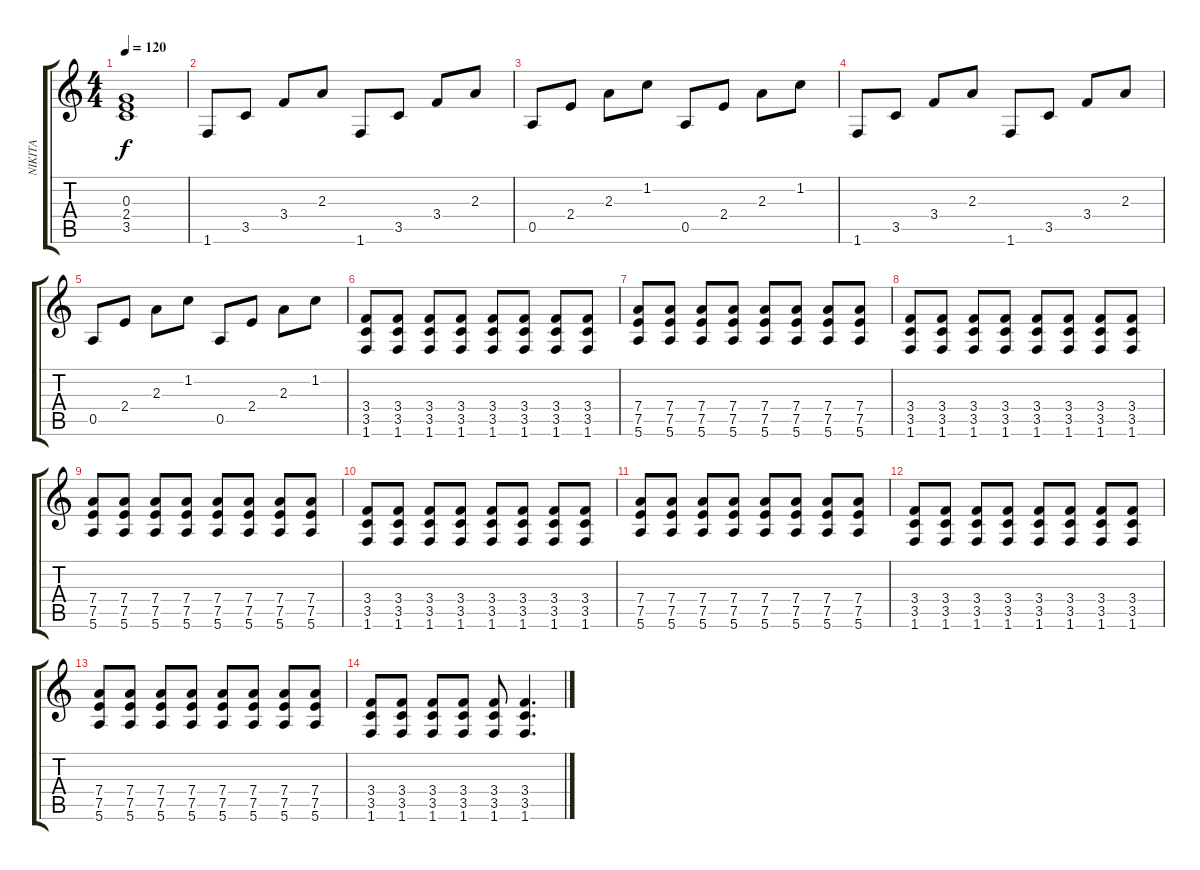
\track ("NIKITA" "NIKITA") {instrument electricguitarjazz}
\staff {score tabs}
\tuning (E4 B3 G3 D3 A2 E2) {hide}
\ts (4 4)
\tempo 120
\clef g2
\ks c
(0.3{t} 2.4{t} 3.5{t}).1{dy f} |
1.6.8{instrument electricguitarjazz} 3.5.8 3.4.8 2.3.8 1.6.8 3.5.8 3.4.8 2.3.8 |
0.5.8 2.4.8 2.3.8 1.2.8 0.5.8 2.4.8 2.3.8 1.2.8 |
1.6.8 3.5.8 3.4.8 2.3.8 1.6.8 3.5.8 3.4.8 2.3.8 |
0.5.8 2.4.8 2.3.8 1.2.8 0.5.8 2.4.8 2.3.8 1.2.8 |
(3.4 3.5 1.6).8{instrument distortionguitar} (3.4 3.5 1.6).8 (3.4 3.5 1.6).8 (3.4 3.5 1.6).8 (3.4 3.5 1.6).8 (3.4 3.5 1.6).8 (3.4 3.5 1.6).8 (3.4 3.5 1.6).8 |
(7.4 7.5 5.6).8 (7.4 7.5 5.6).8 (7.4 7.5 5.6).8 (7.4 7.5 5.6).8 (7.4 7.5 5.6).8 (7.4 7.5 5.6).8 (7.4 7.5 5.6).8 (7.4 7.5 5.6).8 |
(3.4 3.5 1.6).8{instrument distortionguitar} (3.4 3.5 1.6).8 (3.4 3.5 1.6).8 (3.4 3.5 1.6).8 (3.4 3.5 1.6).8 (3.4 3.5 1.6).8 (3.4 3.5 1.6).8 (3.4 3.5 1.6).8 |
(7.4 7.5 5.6).8 (7.4 7.5 5.6).8 (7.4 7.5 5.6).8 (7.4 7.5 5.6).8 (7.4 7.5 5.6).8 (7.4 7.5 5.6).8 (7.4 7.5 5.6).8 (7.4 7.5 5.6).8 |
(3.4 3.5 1.6).8{instrument distortionguitar} (3.4 3.5 1.6).8 (3.4 3.5 1.6).8 (3.4 3.5 1.6).8 (3.4 3.5 1.6).8 (3.4 3.5 1.6).8 (3.4 3.5 1.6).8 (3.4 3.5 1.6).8 |
(7.4 7.5 5.6).8 (7.4 7.5 5.6).8 (7.4 7.5 5.6).8 (7.4 7.5 5.6).8 (7.4 7.5 5.6).8 (7.4 7.5 5.6).8 (7.4 7.5 5.6).8 (7.4 7.5 5.6).8 |
(3.4 3.5 1.6).8{instrument distortionguitar} (3.4 3.5 1.6).8 (3.4 3.5 1.6).8 (3.4 3.5 1.6).8 (3.4 3.5 1.6).8 (3.4 3.5 1.6).8 (3.4 3.5 1.6).8 (3.4 3.5 1.6).8 |
(7.4 7.5 5.6).8 (7.4 7.5 5.6).8 (7.4 7.5 5.6).8 (7.4 7.5 5.6).8 (7.4 7.5 5.6).8 (7.4 7.5 5.6).8 (7.4 7.5 5.6).8 (7.4 7.5 5.6).8 |
(3.4 3.5 1.6).8{instrument distortionguitar} (3.4 3.5 1.6).8 (3.4 3.5 1.6).8 (3.4 3.5 1.6).8 (3.4 3.5 1.6).8 (3.4 3.5 1.6).4{d}
